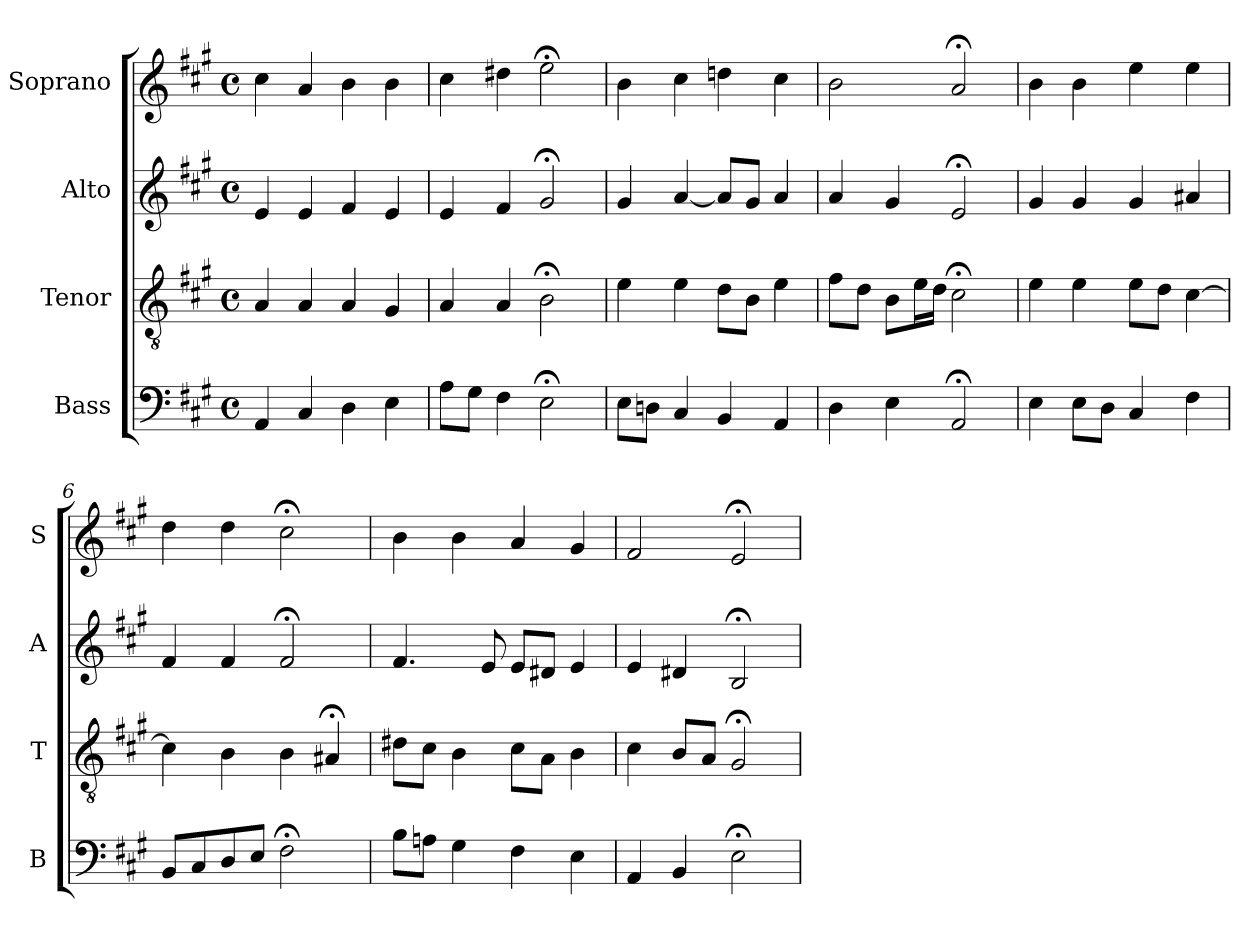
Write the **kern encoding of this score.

**kern	**kern	**kern	**kern
*part4	*part3	*part2	*part1
*staff4	*staff3	*staff2	*staff1
*I"Bass	*I"Tenor	*I"Alto	*I"Soprano
*I'B	*I'T	*I'A	*I'S
*clefF4	*clefGv2	*clefG2	*clefG2
*k[f#c#g#]	*k[f#c#g#]	*k[f#c#g#]	*k[f#c#g#]
*A:	*A:	*A:	*A:
*M4/4	*M4/4	*M4/4	*M4/4
*met(c)	*met(c)	*met(c)	*met(c)
*MM100	*MM100	*MM100	*MM100
=1	=1	=1	=1
4AA	4A	4e	4cc#
4C#	4A	4e	4a
4D	4A	4f#	4b
4E	4G#	4e	4b
=2	=2	=2	=2
8AL	4A	4e	4cc#
8G#J	.	.	.
4F#i	4Ai	4f#i	4dd#Xi
2E;<	2B;<	2g#;<	2ee;<
=3	=3	=3	=3
8EL	4e	4g#	4b
8DnJ	.	.	.
4C#	4e	[4a	4cc#
4BB	8dL	8aL]	4ddn
.	8BJ	8g#J	.
4AA	4e	4a	4cc#
=4	=4	=4	=4
4D	8f#L	4a	2b
.	8dJ	.	.
4E	8BL	4g#	.
.	16eL	.	.
.	16dJJ	.	.
2AA;<	2c#;<	2e;<	2a;<
=5	=5	=5	=5
4E	4e	4g#	4b
8EL	4e	4g#	4b
8DJ	.	.	.
4C#	8eL	4g#	4ee
.	8dJ	.	.
4F#	[4c#	4a#X	4ee
=6	=6	=6	=6
8BBL	4c#]	4f#	4dd
8C#	.	.	.
8D	4B	4f#	4dd
8EJ	.	.	.
2F#;<	4B	2f#;<	2cc#;<
.	4A#X;<	.	.
=7	=7	=7	=7
8BL	8d#XL	4.f#	4b
8AnJ	8c#J	.	.
4G#	4B	.	4b
.	.	8e	.
4F#	8c#L	8eL	4a
.	8AJ	8d#XJ	.
4E	4B	4e	4g#
=8	=8	=8	=8
4AA	4c#	4e	2f#
4BB	8BL	4d#X	.
.	8AJ	.	.
2E;<	2G#;<	2B;<	2e;<
=	=	=	=
*-	*-	*-	*-
